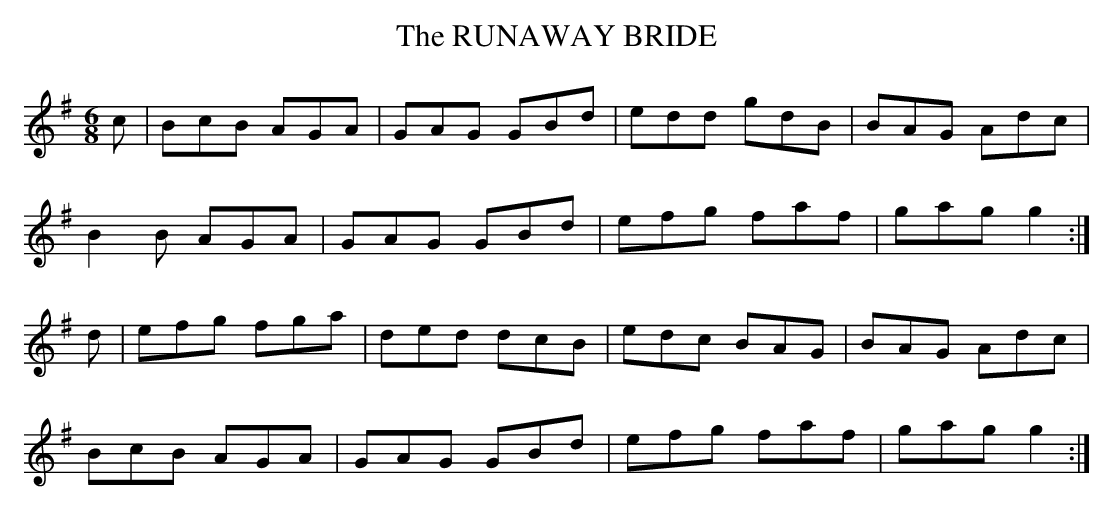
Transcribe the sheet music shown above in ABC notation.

X:1
T:RUNAWAY BRIDE, The
M:6/8
L:1/8
K:G
c|BcB AGA|GAG GBd|edd gdB|BAG Adc|
B2B AGA|GAG GBd|efg faf|gag g2 :|
d|efg fga|ded dcB|edc BAG|BAG Adc|
BcB AGA|GAG GBd|efg faf|gag g2 :|
